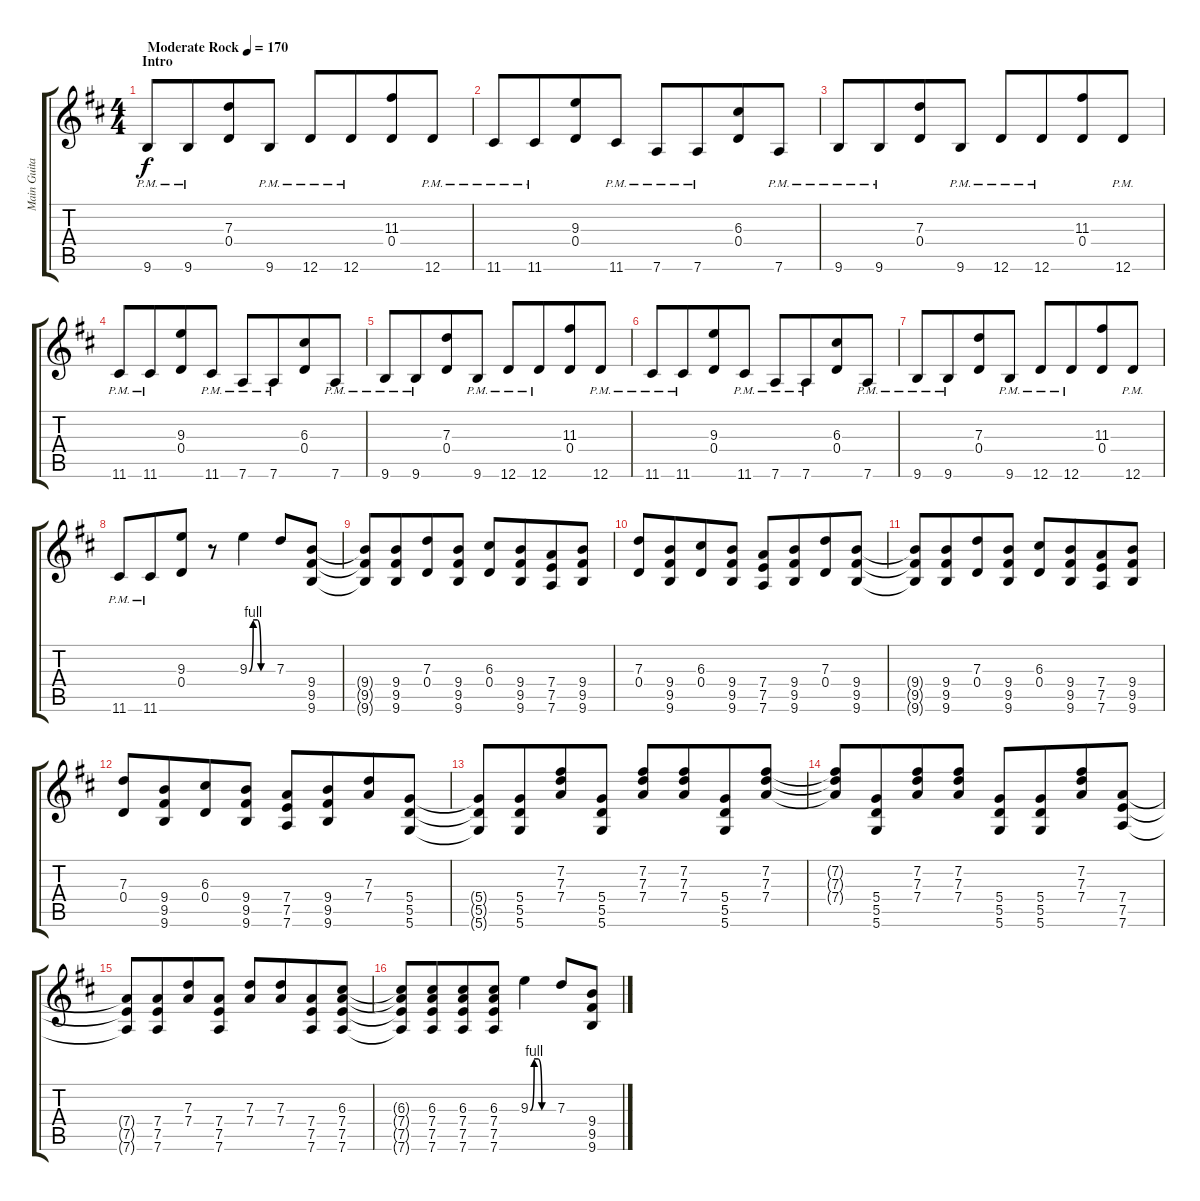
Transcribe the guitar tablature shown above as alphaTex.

\track ("Main Guitar" "Main Guita") {instrument distortionguitar}
\staff {score tabs}
\tuning (E4 B3 G3 D3 A2 D2) {hide}
\ts (4 4)
\section ("" "Intro")
\tempo (170 "Moderate Rock")
\clef g2
\ks d
9.6{pm}.8{dy f instrument distortionguitar} 9.6{pm}.8{beam merge} (7.3 0.4).8 9.6{pm}.8 12.6{pm}.8 12.6{pm}.8{beam merge} (11.3 0.4).8 12.6{pm}.8 |
11.6{pm}.8 11.6{pm}.8{beam merge} (9.3 0.4).8 11.6{pm}.8 7.6{pm}.8 7.6{pm}.8{beam merge} (6.3 0.4).8 7.6{pm}.8 |
9.6{pm}.8 9.6{pm}.8{beam merge} (7.3 0.4).8 9.6{pm}.8 12.6{pm}.8 12.6{pm}.8{beam merge} (11.3 0.4).8 12.6{pm}.8 |
11.6{pm}.8 11.6{pm}.8{beam merge} (9.3 0.4).8 11.6{pm}.8 7.6{pm}.8 7.6{pm}.8{beam merge} (6.3 0.4).8 7.6{pm}.8 |
9.6{pm}.8 9.6{pm}.8{beam merge} (7.3 0.4).8 9.6{pm}.8 12.6{pm}.8 12.6{pm}.8{beam merge} (11.3 0.4).8 12.6{pm}.8 |
11.6{pm}.8 11.6{pm}.8{beam merge} (9.3 0.4).8 11.6{pm}.8 7.6{pm}.8 7.6{pm}.8{beam merge} (6.3 0.4).8 7.6{pm}.8 |
9.6{pm}.8 9.6{pm}.8{beam merge} (7.3 0.4).8 9.6{pm}.8 12.6{pm}.8 12.6{pm}.8{beam merge} (11.3 0.4).8 12.6{pm}.8 |
11.6{pm}.8 11.6{pm}.8{beam merge} (9.3 0.4).8 r.8 9.3{be (custom 0 0 10 4 20 4 30 0 60 0)}.4 7.3.8 (9.4 9.5 9.6).8 |
(9.4{t} 9.5{t} 9.6{t}).8 (9.4 9.5 9.6).8{beam merge} (7.3 0.4).8 (9.4 9.5 9.6).8 (6.3 0.4).8 (9.4 9.5 9.6).8{beam merge} (7.4 7.5 7.6).8 (9.4 9.5 9.6).8 |
(7.3 0.4).8 (9.4 9.5 9.6).8{beam merge} (6.3 0.4).8 (9.4 9.5 9.6).8 (7.4 7.5 7.6).8 (9.4 9.5 9.6).8{beam merge} (7.3 0.4).8 (9.4 9.5 9.6).8 |
(9.4{t} 9.5{t} 9.6{t}).8 (9.4 9.5 9.6).8{beam merge} (7.3 0.4).8 (9.4 9.5 9.6).8 (6.3 0.4).8 (9.4 9.5 9.6).8{beam merge} (7.4 7.5 7.6).8 (9.4 9.5 9.6).8 |
(7.3 0.4).8 (9.4 9.5 9.6).8{beam merge} (6.3 0.4).8 (9.4 9.5 9.6).8 (7.4 7.5 7.6).8 (9.4 9.5 9.6).8{beam merge} (7.3 7.4).8 (5.4 5.5 5.6).8 |
(5.4{t} 5.5{t} 5.6{t}).8 (5.4 5.5 5.6).8{beam merge} (7.2 7.3 7.4).8 (5.4 5.5 5.6).8 (7.2 7.3 7.4).8{beam Up} (7.2 7.3 7.4).8{beam Up beam merge} (5.4 5.5 5.6).8 (7.2 7.3 7.4).8 |
(7.2{t} 7.3{t} 7.4{t}).8 (5.4 5.5 5.6).8{beam merge} (7.2 7.3 7.4).8 (7.2 7.3 7.4).8 (5.4 5.5 5.6).8 (5.4 5.5 5.6).8{beam merge} (7.2 7.3 7.4).8 (7.4 7.5 7.6).8 |
(7.4{t} 7.5{t} 7.6{t}).8 (7.4 7.5 7.6).8{beam merge} (7.3 7.4).8 (7.4 7.5 7.6).8 (7.3 7.4).8{beam Up} (7.3 7.4).8{beam Up beam merge} (7.4 7.5 7.6).8 (6.3 7.4 7.5 7.6).8 |
(6.3{t} 7.4{t} 7.5{t} 7.6{t}).8 (6.3 7.4 7.5 7.6).8{beam merge} (6.3 7.4 7.5 7.6).8 (6.3 7.4 7.5 7.6).8 9.3{be (custom 0 0 10 4 20 4 30 0 60 0)}.4 7.3.8 (9.4 9.5 9.6).8
